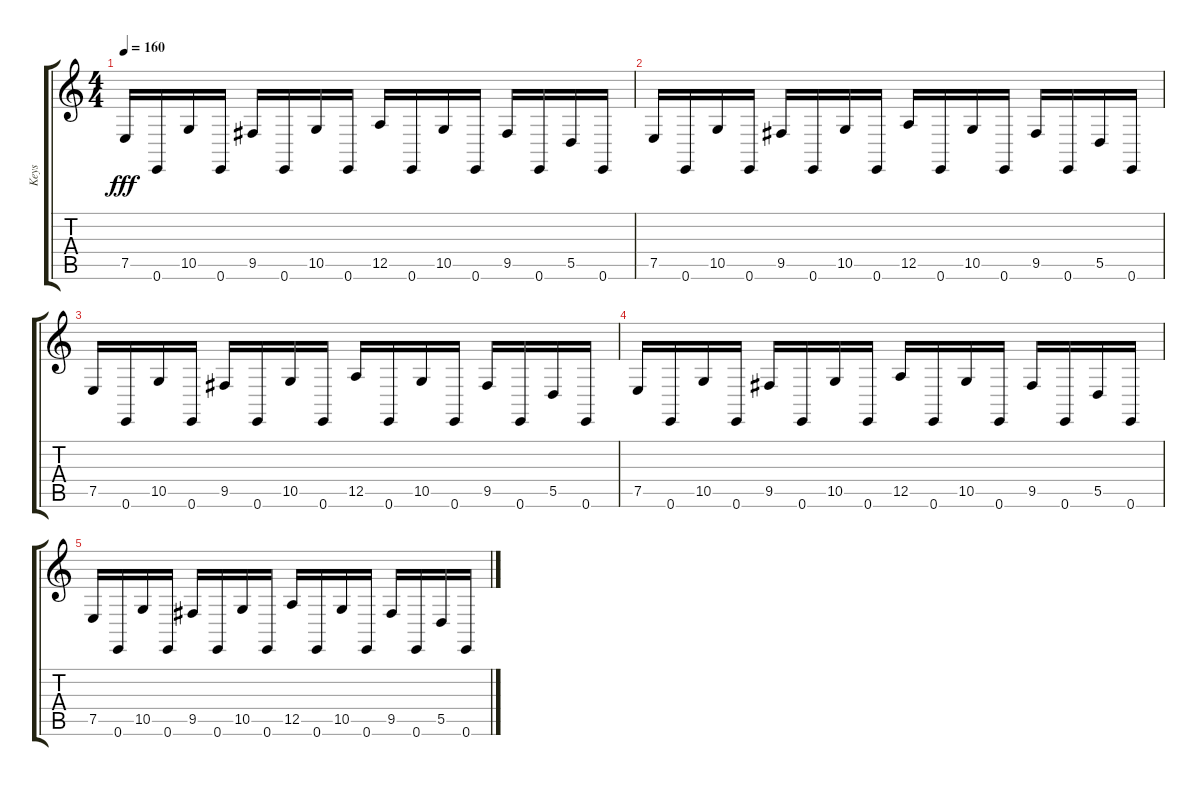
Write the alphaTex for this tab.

\track ("Keys" "Keys") {instrument churchorgan}
\staff {score tabs}
\tuning (E4 B3 G3 D3 A2 E2) {hide}
\ts (4 4)
\tempo 160
\clef g2
\ks c
7.5.16{dy fff} 0.6.16 10.5.16 0.6.16 9.5.16 0.6.16 10.5.16 0.6.16 12.5.16 0.6.16 10.5.16 0.6.16 9.5.16 0.6.16 5.5.16 0.6.16 |
7.5.16 0.6.16 10.5.16 0.6.16 9.5.16 0.6.16 10.5.16 0.6.16 12.5.16 0.6.16 10.5.16 0.6.16 9.5.16 0.6.16 5.5.16 0.6.16 |
7.5.16 0.6.16 10.5.16 0.6.16 9.5.16 0.6.16 10.5.16 0.6.16 12.5.16 0.6.16 10.5.16 0.6.16 9.5.16 0.6.16 5.5.16 0.6.16 |
7.5.16 0.6.16 10.5.16 0.6.16 9.5.16 0.6.16 10.5.16 0.6.16 12.5.16 0.6.16 10.5.16 0.6.16 9.5.16 0.6.16 5.5.16 0.6.16 |
7.5.16 0.6.16 10.5.16 0.6.16 9.5.16 0.6.16 10.5.16 0.6.16 12.5.16 0.6.16 10.5.16 0.6.16 9.5.16 0.6.16 5.5.16 0.6.16
